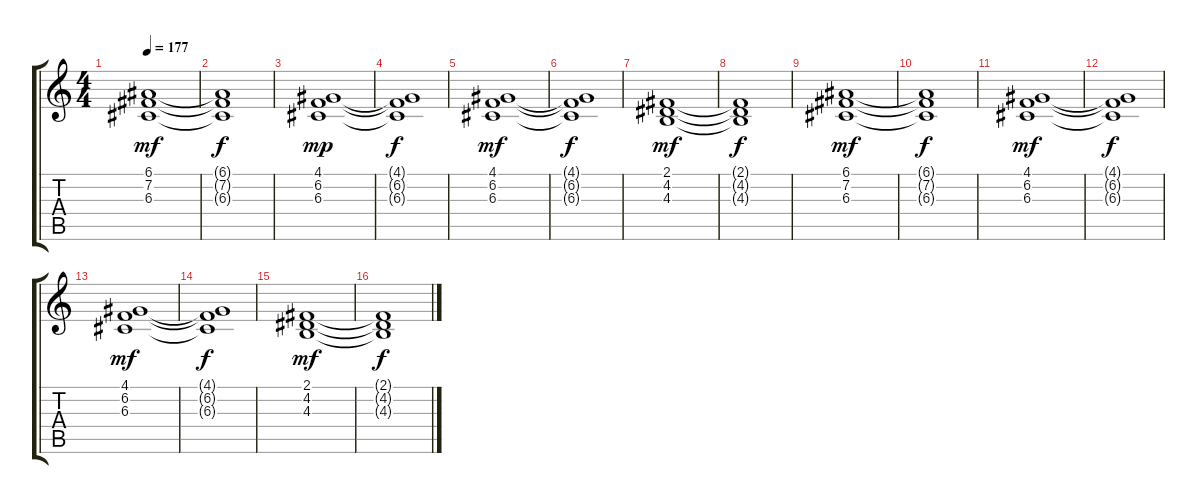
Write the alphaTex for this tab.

\track "" {instrument pad3polysynth}
\staff {score tabs}
\tuning (E4 B3 G3 D3 A2 E2) {hide}
\ts (4 4)
\tempo 177
\clef g2
\ks c
(6.1 7.2 6.3).1{dy mf} |
(6.1{t} 7.2{t} 6.3{t}).1{dy f} |
(4.1 6.2 6.3).1{dy mp} |
(4.1{t} 6.2{t} 6.3{t}).1{dy f} |
(4.1 6.2 6.3).1{dy mf} |
(4.1{t} 6.2{t} 6.3{t}).1{dy f} |
(2.1 4.2 4.3).1{dy mf} |
(2.1{t} 4.2{t} 4.3{t}).1{dy f} |
(6.1 7.2 6.3).1{dy mf} |
(6.1{t} 7.2{t} 6.3{t}).1{dy f} |
(4.1 6.2 6.3).1{dy mf} |
(4.1{t} 6.2{t} 6.3{t}).1{dy f} |
(4.1 6.2 6.3).1{dy mf} |
(4.1{t} 6.2{t} 6.3{t}).1{dy f} |
(2.1 4.2 4.3).1{dy mf} |
(2.1{t} 4.2{t} 4.3{t}).1{dy f}
